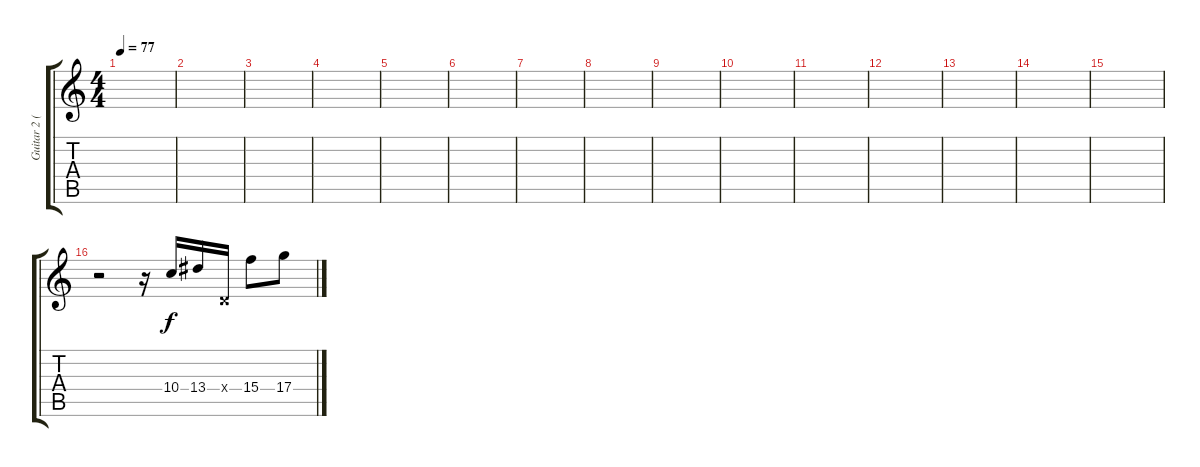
\track ("Guitar 2 (Lap Steel)" "Guitar 2 (") {instrument distortionguitar}
\staff {score tabs}
\tuning (E4 B3 G3 D3 A2 E2) {hide}
\ts (4 4)
\tempo 77
\clef g2
\ks c
|
|
|
|
|
|
|
|
|
|
|
|
|
|
|
r.2 r.16 10.4.16 13.4.16 0.4{x}.16 15.4.8 17.4.8
